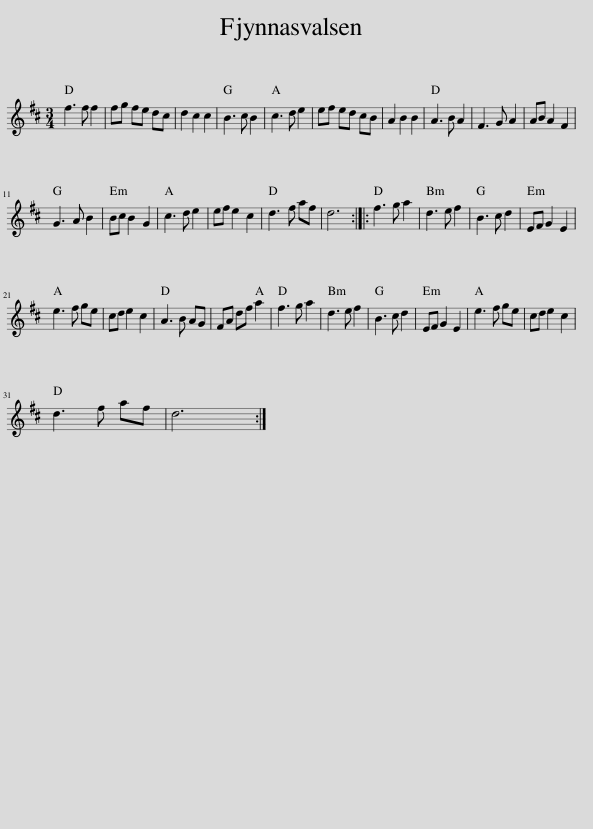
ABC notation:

X:1
L:1/8
M:3/4
I:linebreak $
K:D
V:1 treble
V:1
 f3 f f2 | fg fe dc | d2 c2 c2 | B3 c B2 | c3 d e2 | %5
 ef ed cB | A2 B2 B2 | A3 B A2 | F3 G A2 | AB A2 F2 |$ %10
 G3 A B2 | Bc B2 G2 | c3 d e2 | ef e2 c2 | d3 f af | %15
 d6 :: f3 g a2 | d3 e f2 | B3 c d2 | EF G2 E2 |$ %20
 e3 f ge | cd e2 c2 | A3 B AG | FA df a2 | f3 g a2 | %25
 d3 e f2 | B3 c d2 | EF G2 E2 | e3 f ge | cd e2 c2 |$ %30
 d3 f af | d6 :| %32
